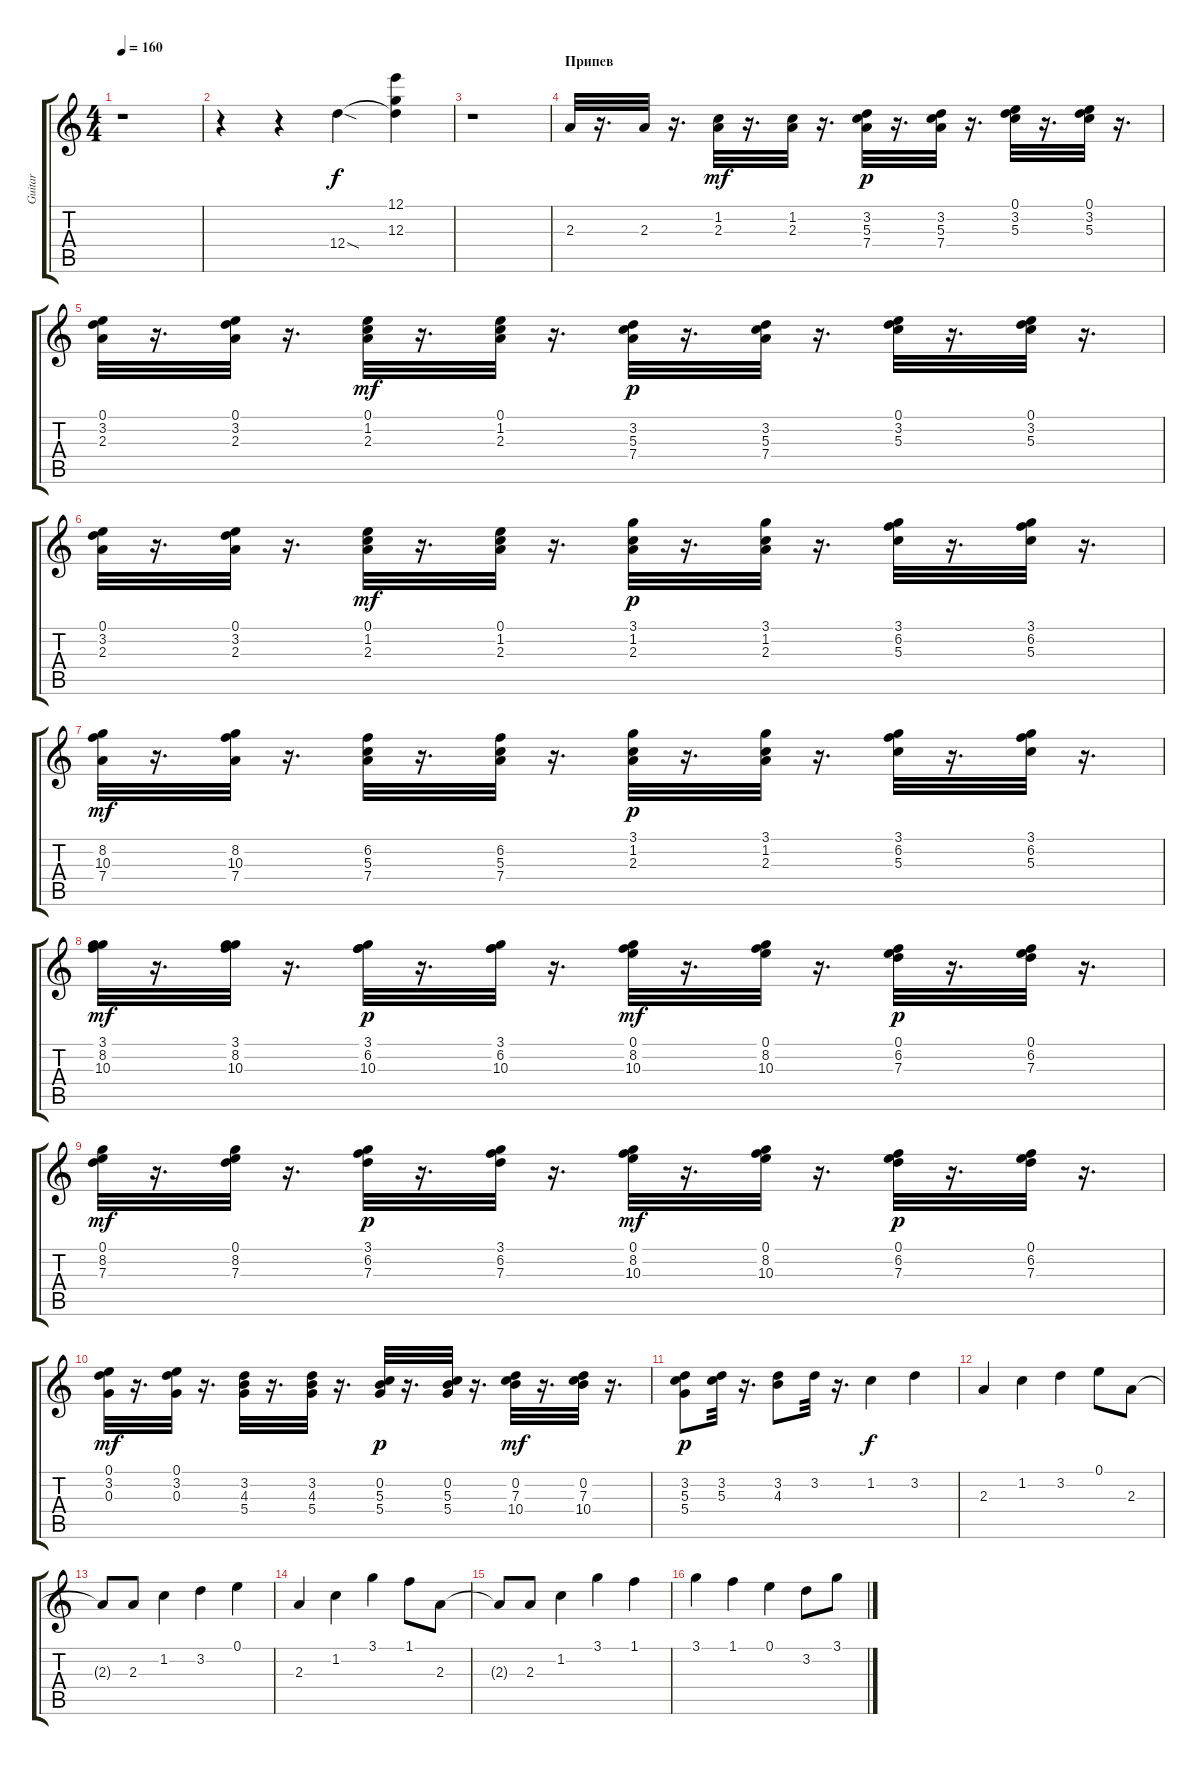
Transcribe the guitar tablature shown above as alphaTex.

\track ("Guitar" "Guitar") {instrument distortionguitar}
\staff {score tabs}
\tuning (E4 B3 G3 D3 A2 E2) {hide}
\ts (4 4)
\tempo 160
\clef g2
\ks c
r.1{dy f} |
r.4 r.4 12.4{sod}.4 (12.1 12.3 12.4{t}).4 |
r.1 |
\section ("" "Припев")
2.3.32 r.16{d} 2.3.32 r.16{d} (1.2 2.3).32{dy mf} r.16{d} (1.2 2.3).32 r.16{d} (3.2 5.3 7.4).32{dy p} r.16{d} (3.2 5.3 7.4).32 r.16{d} (0.1 3.2 5.3).32 r.16{d} (0.1 3.2 5.3).32 r.16{d} |
(0.1 3.2 2.3).32 r.16{d} (0.1 3.2 2.3).32 r.16{d} (0.1 1.2 2.3).32{dy mf} r.16{d} (0.1 1.2 2.3).32 r.16{d} (3.2 5.3 7.4).32{dy p} r.16{d} (3.2 5.3 7.4).32 r.16{d} (0.1 3.2 5.3).32 r.16{d} (0.1 3.2 5.3).32 r.16{d} |
(0.1 3.2 2.3).32 r.16{d} (0.1 3.2 2.3).32 r.16{d} (0.1 1.2 2.3).32{dy mf} r.16{d} (0.1 1.2 2.3).32 r.16{d} (3.1 1.2 2.3).32{dy p} r.16{d} (3.1 1.2 2.3).32 r.16{d} (3.1 6.2 5.3).32 r.16{d} (3.1 6.2 5.3).32 r.16{d} |
(8.2 10.3 7.4).32{dy mf} r.16{d} (8.2 10.3 7.4).32 r.16{d} (6.2 5.3 7.4).32 r.16{d} (6.2 5.3 7.4).32 r.16{d} (3.1 1.2 2.3).32{dy p} r.16{d} (3.1 1.2 2.3).32 r.16{d} (3.1 6.2 5.3).32 r.16{d} (3.1 6.2 5.3).32 r.16{d} |
(3.1 8.2 10.3).32{dy mf} r.16{d} (3.1 8.2 10.3).32 r.16{d} (3.1 6.2 10.3).32{dy p} r.16{d} (3.1 6.2 10.3).32 r.16{d} (0.1 8.2 10.3).32{dy mf} r.16{d} (0.1 8.2 10.3).32 r.16{d} (0.1 6.2 7.3).32{dy p} r.16{d} (0.1 6.2 7.3).32 r.16{d} |
(0.1 8.2 7.3).32{dy mf} r.16{d} (0.1 8.2 7.3).32 r.16{d} (3.1 6.2 7.3).32{dy p} r.16{d} (3.1 6.2 7.3).32 r.16{d} (0.1 8.2 10.3).32{dy mf} r.16{d} (0.1 8.2 10.3).32 r.16{d} (0.1 6.2 7.3).32{dy p} r.16{d} (0.1 6.2 7.3).32 r.16{d} |
(0.1 3.2 0.3).32{dy mf} r.16{d} (0.1 3.2 0.3).32 r.16{d} (3.2 4.3 5.4).32 r.16{d} (3.2 4.3 5.4).32 r.16{d} (0.2 5.3 5.4).32{dy p} r.16{d} (0.2 5.3 5.4).32 r.16{d} (0.2 7.3 10.4).32{dy mf} r.16{d} (0.2 7.3 10.4).32 r.16{d} |
(3.2 5.3 5.4).8{dy p} (3.2 5.3).32 r.16{d} (3.2 4.3).8 3.2.32 r.16{d} 1.2.4{dy f} 3.2.4 |
2.3.4 1.2.4 3.2.4 0.1.8 2.3.8 |
2.3{t}.8 2.3.8 1.2.4 3.2.4 0.1.4 |
2.3.4 1.2.4 3.1.4 1.1.8 2.3.8 |
2.3{t}.8 2.3.8 1.2.4 3.1.4 1.1.4 |
3.1.4 1.1.4 0.1.4 3.2.8 3.1.8
